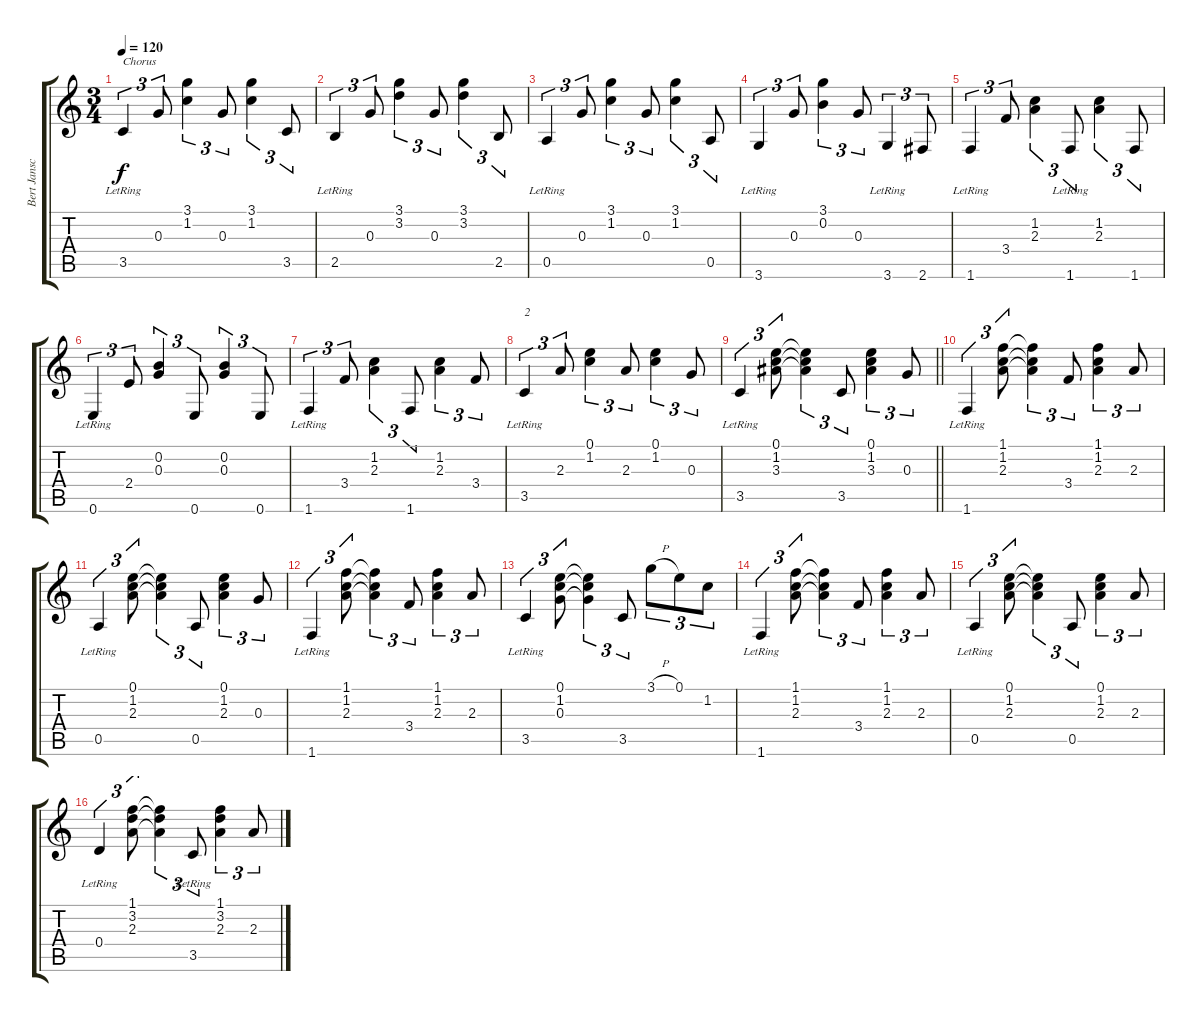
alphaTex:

\track ("Bert Jansch" "Bert Jansc") {instrument acousticguitarsteel}
\staff {score tabs}
\tuning (E4 B3 G3 D3 A2 E2) {hide}
\ts (3 4)
\tempo 120
\clef g2
\ks c
3.5{lr}.4{tu (3 2) txt "Chorus" dy f} 0.3.8{tu (3 2)} (3.1 1.2).4{tu (3 2)} 0.3.8{tu (3 2)} (3.1 1.2).4{tu (3 2)} 3.5.8{tu (3 2)} |
2.5{lr}.4{tu (3 2)} 0.3.8{tu (3 2)} (3.1 3.2).4{tu (3 2)} 0.3.8{tu (3 2)} (3.1 3.2).4{tu (3 2)} 2.5.8{tu (3 2)} |
0.5{lr}.4{tu (3 2)} 0.3.8{tu (3 2)} (3.1 1.2).4{tu (3 2)} 0.3.8{tu (3 2)} (3.1 1.2).4{tu (3 2)} 0.5.8{tu (3 2)} |
3.6{lr}.4{tu (3 2)} 0.3.8{tu (3 2)} (3.1 0.2).4{tu (3 2)} 0.3.8{tu (3 2)} 3.6{lr}.4{tu (3 2)} 2.6.8{tu (3 2)} |
1.6{lr}.4{tu (3 2)} 3.4.8{tu (3 2)} (1.2 2.3).4{tu (3 2)} 1.6{lr}.8{tu (3 2)} (1.2 2.3).4{tu (3 2)} 1.6.8{tu (3 2)} |
0.6{lr}.4{tu (3 2)} 2.4.8{tu (3 2)} (0.2 0.3).4{tu (3 2)} 0.6.8{tu (3 2)} (0.2 0.3).4{tu (3 2)} 0.6.8{tu (3 2)} |
1.6{lr}.4{tu (3 2)} 3.4.8{tu (3 2)} (1.2 2.3).4{tu (3 2)} 1.6.8{tu (3 2)} (1.2 2.3).4{tu (3 2)} 3.4.8{tu (3 2)} |
3.5{lr}.4{tu (3 2) txt "2"} 2.3.8{tu (3 2)} (0.1 1.2).4{tu (3 2)} 2.3.8{tu (3 2)} (0.1 1.2).4{tu (3 2)} 0.3.8{tu (3 2)} |
\barLineRight lightlight
3.5{lr}.4{tu (3 2)} (0.1 1.2 3.3).8{tu (3 2)} (0.1{t} 1.2{t} 3.3{t}).4{tu (3 2)} 3.5.8{tu (3 2)} (0.1 1.2 3.3).4{tu (3 2)} 0.3.8{tu (3 2)} |
1.6{lr}.4{tu (3 2)} (1.1 1.2 2.3).8{tu (3 2)} (1.1{t} 1.2{t} 2.3{t}).4{tu (3 2)} 3.4.8{tu (3 2)} (1.1 1.2 2.3).4{tu (3 2)} 2.3.8{tu (3 2)} |
0.5{lr}.4{tu (3 2)} (0.1 1.2 2.3).8{tu (3 2)} (0.1{t} 1.2{t} 2.3{t}).4{tu (3 2)} 0.5.8{tu (3 2)} (0.1 1.2 2.3).4{tu (3 2)} 0.3.8{tu (3 2)} |
1.6{lr}.4{tu (3 2)} (1.1 1.2 2.3).8{tu (3 2)} (1.1{t} 1.2{t} 2.3{t}).4{tu (3 2)} 3.4.8{tu (3 2)} (1.1 1.2 2.3).4{tu (3 2)} 2.3.8{tu (3 2)} |
3.5{lr}.4{tu (3 2)} (0.1 1.2 0.3).8{tu (3 2)} (0.1{t} 1.2{t} 0.3{t}).4{tu (3 2)} 3.5.8{tu (3 2)} 3.1{h}.8{tu (3 2)} 0.1.8{tu (3 2)} 1.2.8{tu (3 2)} |
1.6{lr}.4{tu (3 2)} (1.1 1.2 2.3).8{tu (3 2)} (1.1{t} 1.2{t} 2.3{t}).4{tu (3 2)} 3.4.8{tu (3 2)} (1.1 1.2 2.3).4{tu (3 2)} 2.3.8{tu (3 2)} |
0.5{lr}.4{tu (3 2)} (0.1 1.2 2.3).8{tu (3 2)} (0.1{t} 1.2{t} 2.3{t}).4{tu (3 2)} 0.5.8{tu (3 2)} (0.1 1.2 2.3).4{tu (3 2)} 2.3.8{tu (3 2)} |
0.4{lr}.4{tu (3 2)} (1.1 3.2 2.3).8{tu (3 2)} (1.1{t} 3.2{t} 2.3{t}).4{tu (3 2)} 3.5{lr}.8{tu (3 2)} (1.1 3.2 2.3).4{tu (3 2)} 2.3.8{tu (3 2)}
